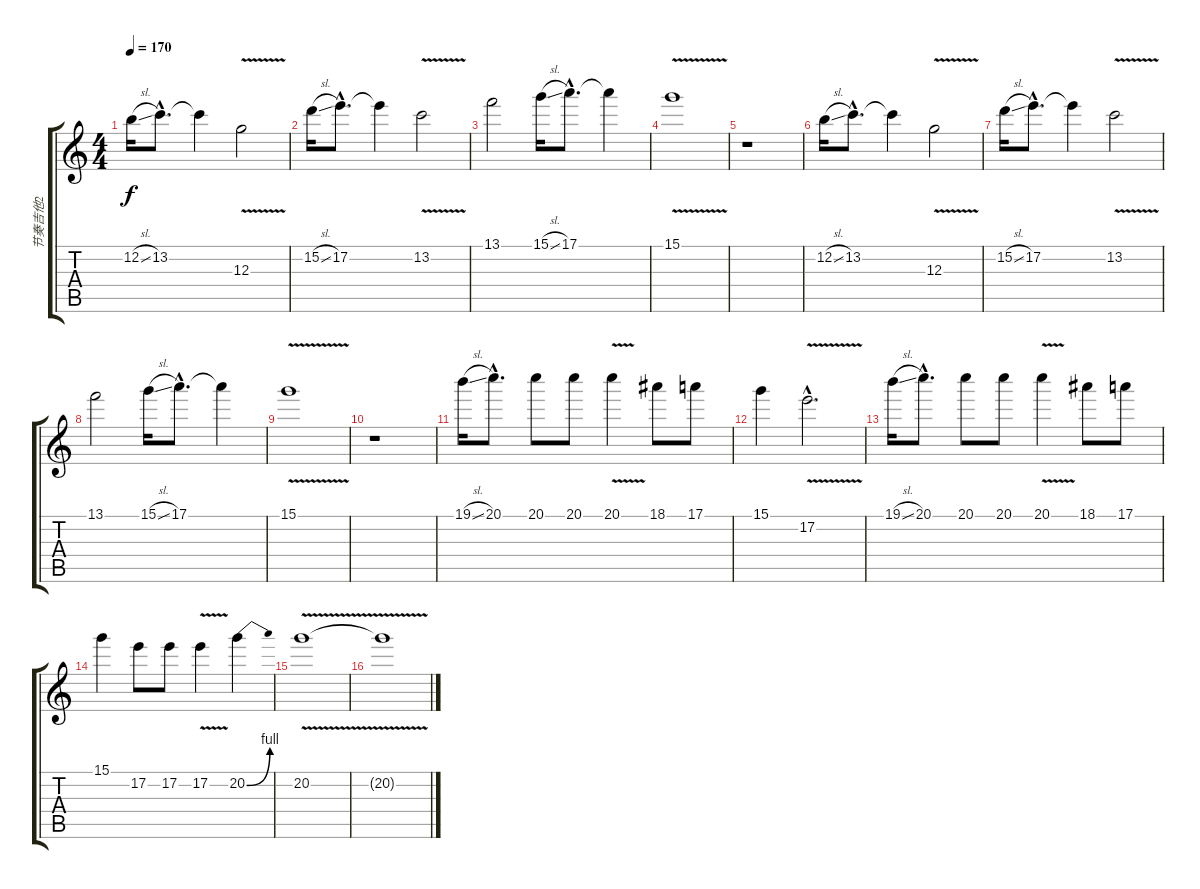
\track ("节奏吉他2" "节奏吉他2") {instrument overdrivenguitar}
\staff {score tabs}
\tuning (E4 B3 G3 D3 A2 E2) {hide}
\ts (4 4)
\tempo 170
\clef g2
\ks c
12.2{sl}.16{dy f} 13.2{hac}.8{d} 13.2{t}.4 12.3{v}.2 |
15.2{sl}.16 17.2{hac}.8{d} 17.2{t}.4 13.2{v}.2 |
13.1.2 15.1{sl}.16 17.1{hac}.8{d} 17.1{t}.4 |
15.1{v}.1 |
r.1 |
12.2{sl}.16 13.2{hac}.8{d} 13.2{t}.4 12.3{v}.2 |
15.2{sl}.16 17.2{hac}.8{d} 17.2{t}.4 13.2{v}.2 |
13.1.2 15.1{sl}.16 17.1{hac}.8{d} 17.1{t}.4 |
15.1{v}.1 |
r.1 |
19.1{sl}.16 20.1{hac}.8{d} 20.1.8 20.1.8 20.1{v}.4 18.1.8 17.1.8 |
15.1.4 17.2{v hac}.2{d} |
19.1{sl}.16 20.1{hac}.8{d} 20.1.8 20.1.8 20.1{v}.4 18.1.8 17.1.8 |
15.1.4 17.2.8 17.2.8 17.2{v}.4 20.2{be (bend 0 0 60 4)}.4 |
20.2{v}.1 |
20.2{t}.1
